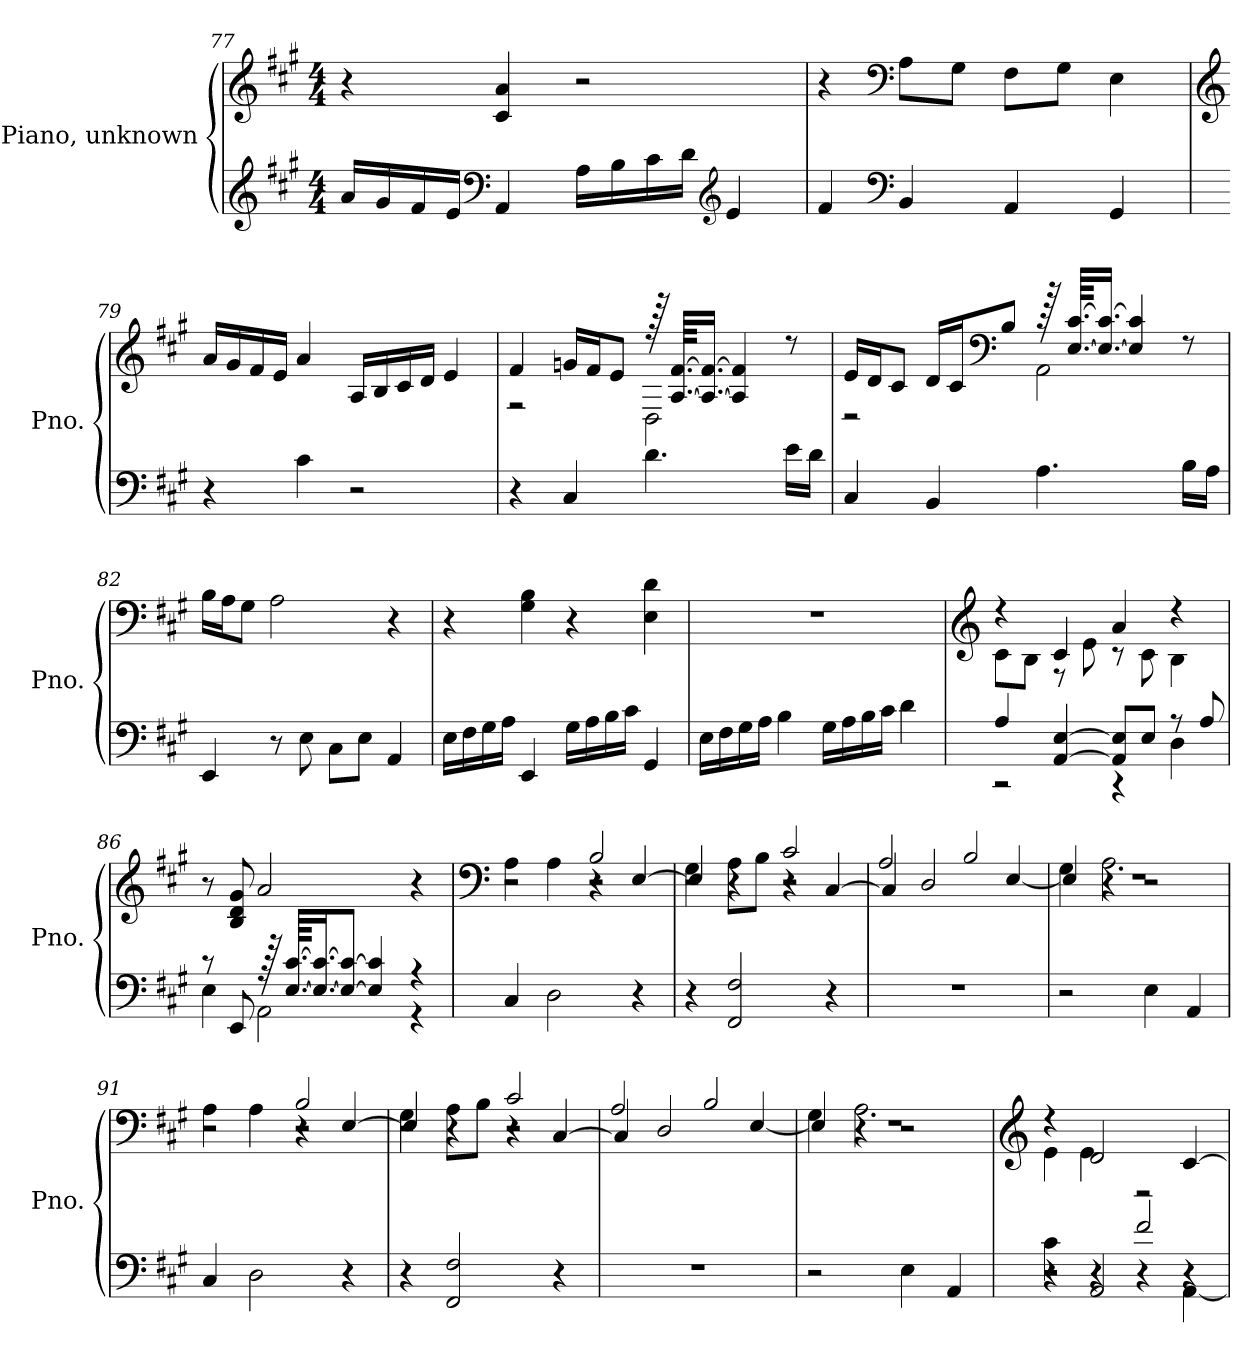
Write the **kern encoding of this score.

**kern	**kern
*part1	*part1
*staff2	*staff1
*I"Piano, unknown	*
*I'Pno.	*
!!LO:LB:g=z
*clefG2	*clefG2
*k[f#c#g#]	*k[f#c#g#]
*M4/4	*M4/4
=77	=77
16a/LL	4r
16g#/	.
16f#/	.
16e/JJ	.
*clefF4	*
4AA/	4c#/ 4a/
16A\LL	2r
16B\	.
16c#\	.
16d\JJ	.
*clefG2	*
4e/	.
=78	=78
4f#/	4r
*clefF4	*clefF4
4BB/	8A\L
.	8G#\J
4AA/	8F#\L
.	8G#\J
4GG#/	4E\
=79	=79
*	*clefG2
4r	16a/LL
.	16g#/
.	16f#/
.	16e/JJ
4c#\	4a/
2r	16A/LL
.	16B/
.	16c#/
.	16d/JJ
.	4e/
!!LO:LB:g=z
=80	=80
*	*^
4r	4f#/	2r
4C#/	16gn/LL	.
.	16f#/J	.
.	8e/J	.
4.d\	128r	2D\
.	[64.A/ [64.f#/KKLL	.
.	16.A/_ 16.f#/_JJ	.
.	4A/] 4f#/]	.
16e\LL	8r	.
16d\JJ	.	.
=81	=81	=81
4C#/	16e/LL	2r
.	16d/J	.
.	8c#/J	.
4BB/	16d/LL	.
.	16c#/J	.
*	*clefF4	*
.	8B/J	.
4.A\	128r	2AA\
.	[64.E/ [64.c#/KKLL	.
.	16.E/_ 16.c#/_JJ	.
.	4E/] 4c#/]	.
16B\LL	8r	.
16A\JJ	.	.
*	*v	*v
=82	=82
4EE/	16B\LL
.	16A\J
.	8G#\J
8r	2A\
8E\	.
8C#\L	.
8E\J	.
4AA/	4r
!!LO:LB:g=z
=83	=83
16E\LL	4r
16F#\	.
16G#\	.
16A\JJ	.
4EE/	4G#\ 4B\
16G#\LL	4r
16A\	.
16B\	.
16c#\JJ	.
4GG#/	4E\ 4d\
=84	=84
16E\LL	1r
16F#\	.
16G#\	.
16A\JJ	.
4B\	.
16G#\LL	.
16A\	.
16B\	.
16c#\JJ	.
4d\	.
=85	=85
*	*clefG2
*^	*^
4A/	2r	4r	8c#\L
.	.	.	8B\J
[4AA/ [4E/	.	4c#/	8r
.	.	.	8e\
8AA/] 8E/]L	4r	4a/	8r
8E/J	.	.	8c#\
8r	4D\	4r	4B\
8A/	.	.	.
*	*	*v	*v
=86	=86	=86
8r	4E\	8r
8EE/	.	8B/ 8d/ 8g#/
128r	2AA\	2a/
[64.E/ [64.c#/KKLL	.	.
16.E/_ 16.c#/_J	.	.
8E/_ 8c#/_J	.	.
4E/] 4c#/]	.	.
4r	4r	4r
*v	*v	*
!!LO:LB:g=z
=87	=87
*	*clefF4
*	*^
*	*	*^
4C#/	2r	4A\	2r
2D\	.	4A\	.
.	2B/	2r	4r
4r	.	.	[4E/
=88	=88	=88	=88
4r	2r	4G#\	4E/]
2FF#/ 2F#/	.	8A\L	4r
.	.	8B\J	.
.	2c#/	2r	4r
4r	.	.	[4C#/
*	*	*v	*v
=89	=89	=89
1r	2A/	4C#/]
.	.	2D/
.	2B/	.
.	.	[4E/
=90	=90	=90
*	*	*^
2r	1r	4G#\	4E/]
.	.	2.A\	4r
4E\	.	.	2r
4AA/	.	.	.
=91	=91	=91	=91
4C#/	2r	4A\	2r
2D\	.	4A\	.
.	2B/	2r	4r
4r	.	.	[4E/
=92	=92	=92	=92
4r	2r	4G#\	4E/]
2FF#/ 2F#/	.	8A\L	4r
.	.	8B\J	.
.	2c#/	2r	4r
4r	.	.	[4C#/
*	*	*v	*v
=93	=93	=93
1r	2A/	4C#/]
.	.	2D/
.	2B/	.
.	.	[4E/
!!LO:LB:g=z
=94	=94	=94
*	*	*^
2r	1r	4G#\	4E/]
.	.	2.A\	4r
4E\	.	.	2r
4AA/	.	.	.
*	*v	*v	*v
=95	=95
*	*clefG2
*^	*^
*	*^	*	*
2r	4c#\	4r	4r	4e\
.	4r	2AA/	2d/	4e\
2f#/	4r	.	.	2r
.	[4AA\	4r	[4c#/	.
*v	*v	*v	*	*
*	*v	*v
=	=
*-	*-
